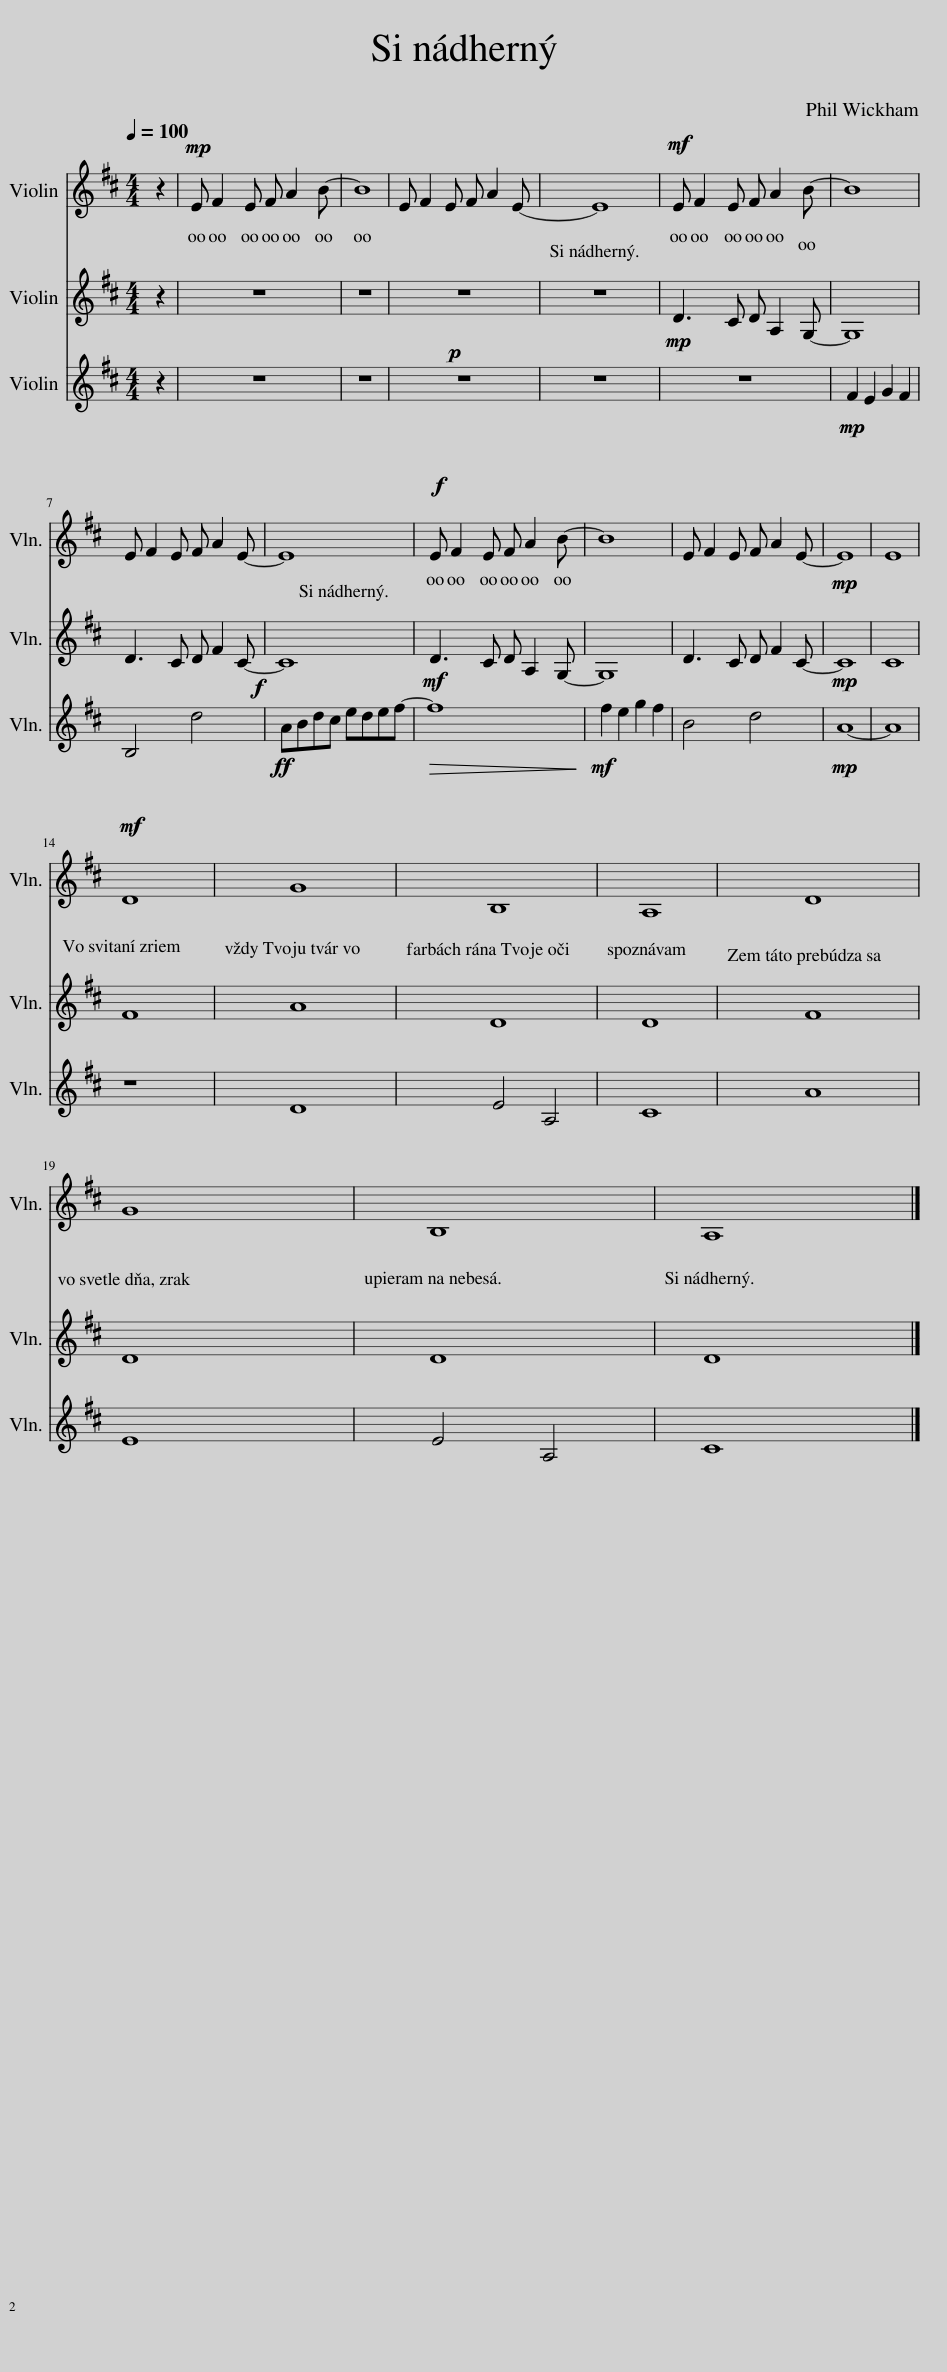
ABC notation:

X:1
%%score 1 2 3
L:1/8
Q:1/4=100
M:4/4
I:linebreak $
K:D
V:1 treble
V:2 treble
V:3 treble
V:1
 z2 |!mp! E F2 E F A2 B- | B8 | E F2 E F A2 E- | E8 | %5
!mf! E F2 E F A2 B- | B8 |$ E F2 E F A2 E- | E8 |!f! E F2 E F A2 B- | %10
 B8 | E F2 E F A2 E- |!mp! E8 | E8 |$!mf! D8 | %15
 G8 | B,8 | A,8 | D8 |$ G8 | %20
 B,8 | A,8 |] %22
V:2
!p! z2 | z8 | z8 | z8 | z8 | %5
!mp! D3 C D A,2 G,- | G,8 |$ D3 C D F2 C- | C8 |!mf! D3 C D A,2 G,- | %10
 G,8 |!f! D3 C D F2 C- |!mp! C8 | C8 |$ F8 | %15
 A8 | D8 | D8 | F8 |$ D8 | %20
 D8 | D8 |] %22
V:3
!p!!mp! z2 | z8 | z8 | z8 | z8 | %5
 z8 |!p!!mp! F2 E2 G2 F2 |$ B,4 d4 |!ff! ABdc edef- |!>(! f8!>)! | %10
!mf! f2 e2 g2 f2 | B4 d4 |!mp! A8- | A8 |$ z8 | %15
 D8 | E4 A,4 | C8 | A8 |$ E8 | %20
 E4 A,4 | C8 |] %22
